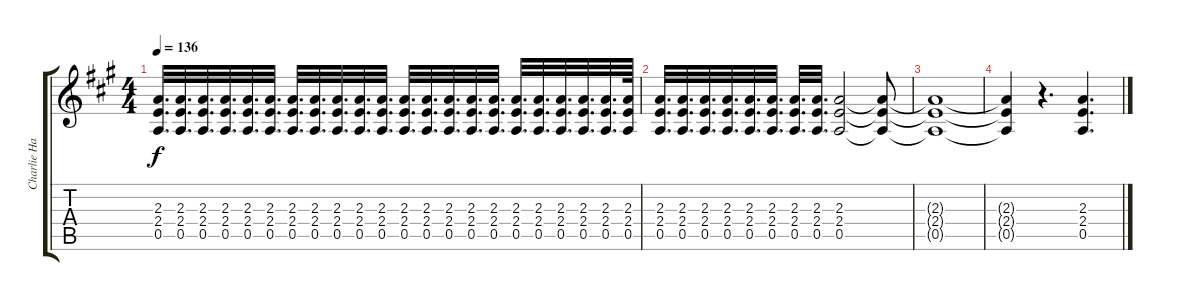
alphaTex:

\track ("Charlie Hargrett Guitar" "Charlie Ha") {instrument overdrivenguitar}
\staff {score tabs}
\tuning (E4 B3 G3 D3 A2 E2) {hide}
\ts (4 4)
\tempo 136
\clef g2
\ks a
(2.3 2.4 0.5).32{d dy f} (2.3 2.4 0.5).32{d} (2.3 2.4 0.5).32{d} (2.3 2.4 0.5).32{d} (2.3 2.4 0.5).32{d} (2.3 2.4 0.5).32{d} (2.3 2.4 0.5).32{d} (2.3 2.4 0.5).32{d} (2.3 2.4 0.5).32{d} (2.3 2.4 0.5).32{d} (2.3 2.4 0.5).32{d} (2.3 2.4 0.5).32{d} (2.3 2.4 0.5).32{d} (2.3 2.4 0.5).32{d} (2.3 2.4 0.5).32{d} (2.3 2.4 0.5).32{d} (2.3 2.4 0.5).32{d} (2.3 2.4 0.5).32{d} (2.3 2.4 0.5).32{d} (2.3 2.4 0.5).32{d} (2.3 2.4 0.5).32{d} (2.3 2.4 0.5).64 |
(2.3 2.4 0.5).32{d} (2.3 2.4 0.5).32{d} (2.3 2.4 0.5).32{d} (2.3 2.4 0.5).32{d} (2.3 2.4 0.5).32{d} (2.3 2.4 0.5).32{d} (2.3 2.4 0.5).32{d} (2.3 2.4 0.5).32{d} (2.3 2.4 0.5).2 (2.3{t} 2.4{t} 0.5{t}).8 |
(2.3{t} 2.4{t} 0.5{t}).1 |
(2.3{t} 2.4{t} 0.5{t}).4 r.4{d} (2.3 2.4 0.5).4{d}
